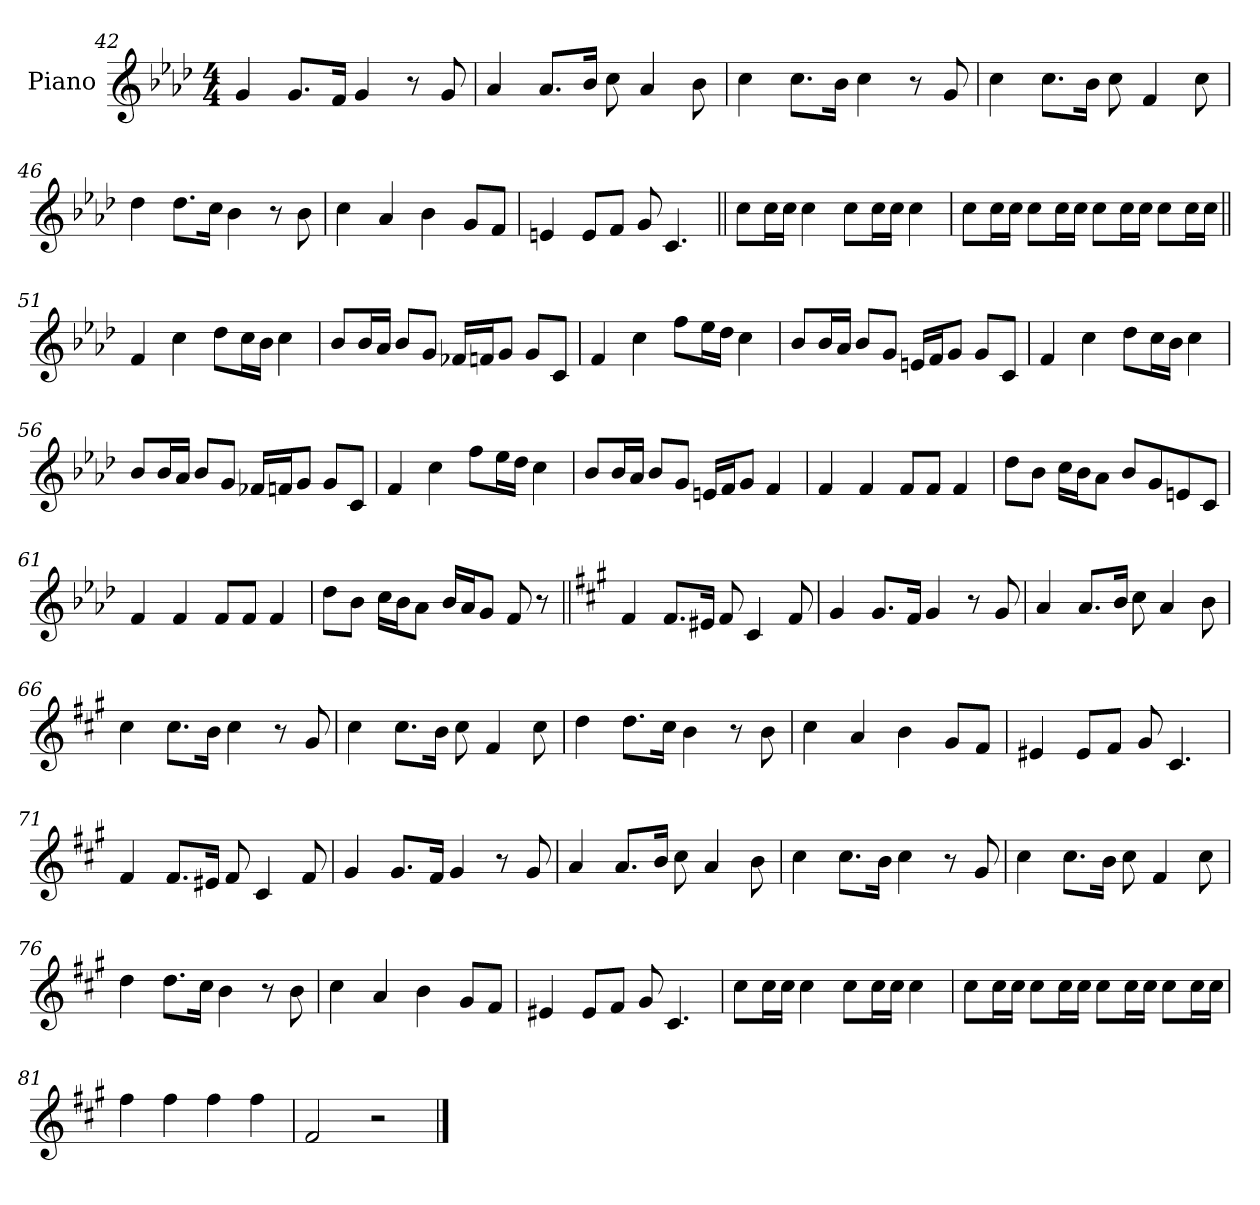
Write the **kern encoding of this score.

**kern
*part1
*staff1
*I"Piano
*I'Pno.
*clefG2
*k[b-e-a-d-]
*M4/4
=42
4g
8.gL
16fJk
4g
8r
8g
=43
4a-
8.a-L
16b-Jk
8cc
4a-
8b-
=44
4cc
8.ccL
16b-Jk
4cc
8r
8g
=45
4cc
8.ccL
16b-Jk
8cc
4f
8cc
=46
4dd-
8.dd-L
16ccJk
4b-
8r
8b-
=47
4cc
4a-
4b-
8gL
8fJ
=48
4en
8eL
8fJ
8g
4.c
=49||
8ccL
16ccL
16ccJJ
4cc
8ccL
16ccL
16ccJJ
4cc
=50
8ccL
16ccL
16ccJJ
8ccL
16ccL
16ccJJ
8ccL
16ccL
16ccJJ
8ccL
16ccL
16ccJJ
=51||
4f
4cc
8dd-L
16ccL
16b-JJ
4cc
=52
8b-L
16b-L
16a-JJ
8b-L
8gJ
16f-XLL
16fnJ
8gJ
8gL
8cJ
=53
4f
4cc
8ffL
16ee-L
16dd-JJ
4cc
=54
8b-L
16b-L
16a-JJ
8b-L
8gJ
16enLL
16fJ
8gJ
8gL
8cJ
=55
4f
4cc
8dd-L
16ccL
16b-JJ
4cc
=56
8b-L
16b-L
16a-JJ
8b-L
8gJ
16f-XLL
16fnJ
8gJ
8gL
8cJ
=57
4f
4cc
8ffL
16ee-L
16dd-JJ
4cc
=58
8b-L
16b-L
16a-JJ
8b-L
8gJ
16enLL
16fJ
8gJ
4f
=59
4f
4f
8fL
8fJ
4f
=60
8dd-L
8b-J
16ccLL
16b-J
8a-J
8b-L
8g
8en
8cJ
=61
4f
4f
8fL
8fJ
4f
=62
8dd-L
8b-J
16ccLL
16b-J
8a-J
16b-LL
16a-J
8gJ
8f
8r
=63||
*k[f#c#g#]
4f#
8.f#L
16e#XJk
8f#
4c#
8f#
=64
4g#
8.g#L
16f#Jk
4g#
8r
8g#
=65
4a
8.aL
16bJk
8cc#
4a
8b
=66
4cc#
8.cc#L
16bJk
4cc#
8r
8g#
=67
4cc#
8.cc#L
16bJk
8cc#
4f#
8cc#
=68
4dd
8.ddL
16cc#Jk
4b
8r
8b
=69
4cc#
4a
4b
8g#L
8f#J
=70
4e#X
8e#L
8f#J
8g#
4.c#
=71
4f#
8.f#L
16e#XJk
8f#
4c#
8f#
=72
4g#
8.g#L
16f#Jk
4g#
8r
8g#
=73
4a
8.aL
16bJk
8cc#
4a
8b
=74
4cc#
8.cc#L
16bJk
4cc#
8r
8g#
=75
4cc#
8.cc#L
16bJk
8cc#
4f#
8cc#
=76
4dd
8.ddL
16cc#Jk
4b
8r
8b
=77
4cc#
4a
4b
8g#L
8f#J
=78
4e#X
8e#L
8f#J
8g#
4.c#
=79
8cc#L
16cc#L
16cc#JJ
4cc#
8cc#L
16cc#L
16cc#JJ
4cc#
=80
8cc#L
16cc#L
16cc#JJ
8cc#L
16cc#L
16cc#JJ
8cc#L
16cc#L
16cc#JJ
8cc#L
16cc#L
16cc#JJ
=81
4ff#
4ff#
4ff#
4ff#
=82
2f#
2r
==
*-
